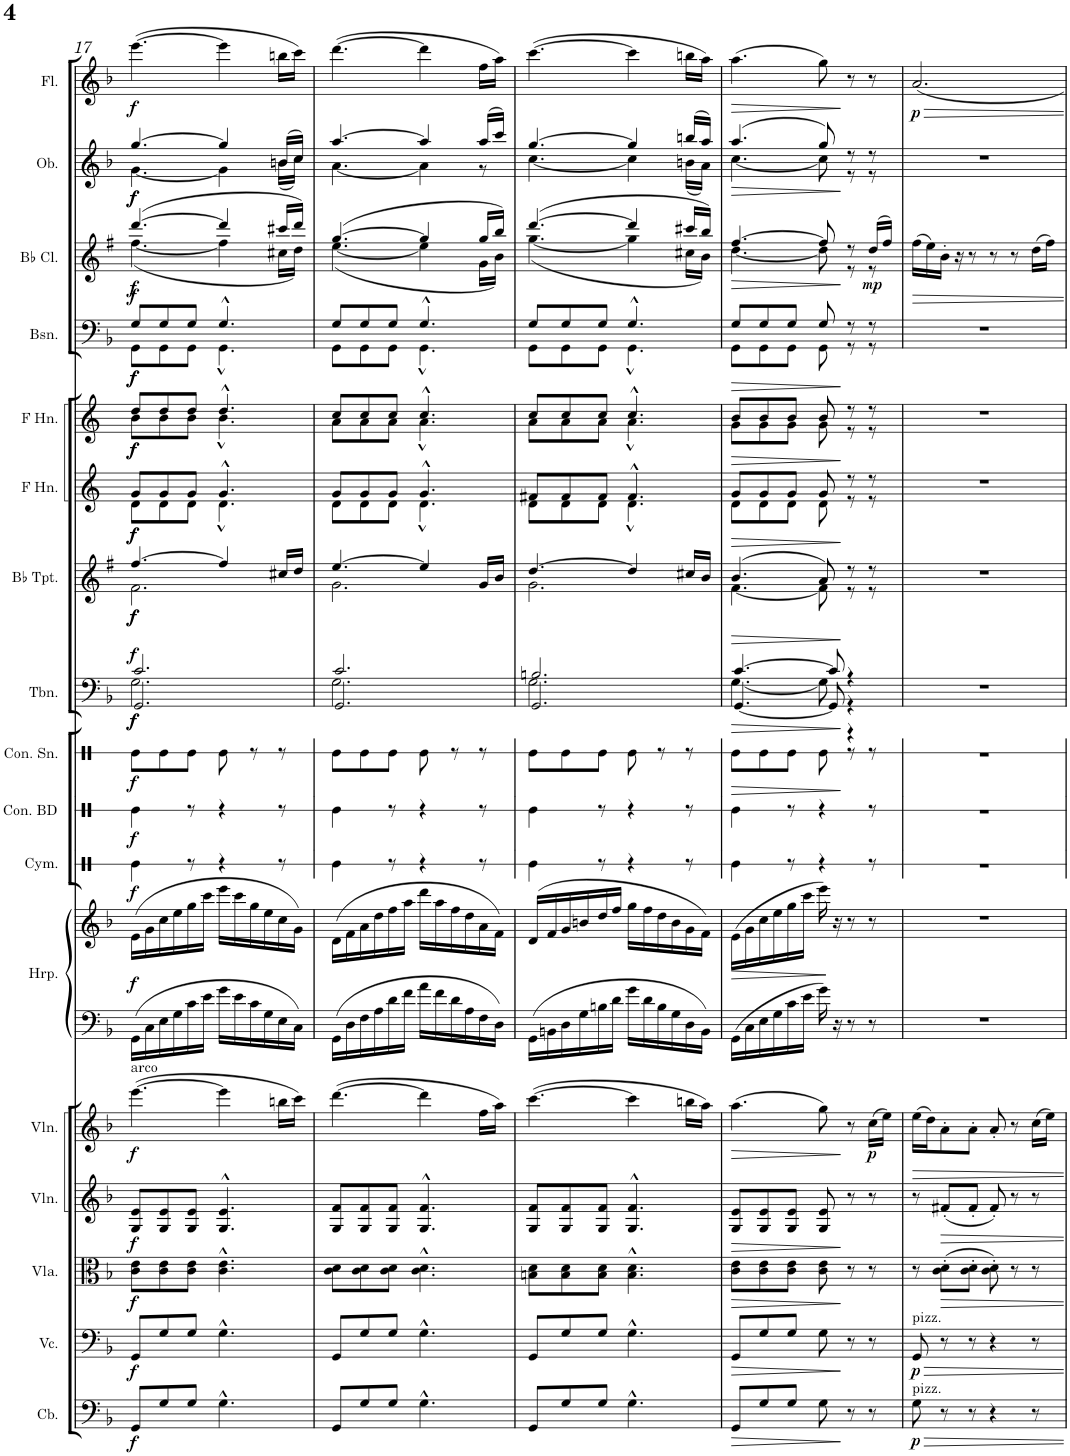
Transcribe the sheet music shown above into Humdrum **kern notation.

**kern	**dynam	**kern	**dynam	**kern	**dynam	**kern	**dynam	**kern	**dynam	**kern	**kern	**dynam	**kern	**dynam	**kern	**dynam	**kern	**dynam	**kern	**dynam	**kern	**dynam	**kern	**dynam	**kern	**dynam	**kern	**dynam
*part14	*part14	*part13	*part13	*part12	*part12	*part11	*part11	*part10	*part10	*part9	*part9	*part9	*part8	*part8	*part7	*part7	*part6	*part6	*part5	*part5	*part4	*part4	*part3	*part3	*part2	*part2	*part1	*part1
*staff15	*staff15	*staff14	*staff14	*staff13	*staff13	*staff12	*staff12	*staff11	*staff11	*staff10	*staff9	*staff9/10	*staff8	*staff8	*staff7	*staff7	*staff6	*staff6	*staff5	*staff5	*staff4	*staff4	*staff3	*staff3	*staff2	*staff2	*staff1	*staff1
*I"Contrabass	*	*I"Violoncello	*	*I"Viola	*	*I"Violin	*	*I"Violin	*	*I"Harp	*	*	*I"Trombone	*	*I"Bb Trumpet	*	*I"Horn in F	*	*I"Horn in F	*	*I"Bassoon	*	*I"Bb Clarinet	*	*I"Oboe	*	*I"Flute	*
*I'Cb.	*	*I'Vc.	*	*I'Vla.	*	*I'Vln.	*	*I'Vln.	*	*I'Hrp.	*	*	*I'Tbn.	*	*I'Bb Tpt.	*	*	*	*	*	*I'Bsn.	*	*I'Bb Cl.	*	*I'Ob.	*	*I'Fl.	*
!!LO:PB:g=z
*clefF4	*	*clefF4	*	*clefC3	*	*clefG2	*	*clefG2	*	*clefF4	*clefG2	*	*clefF4	*	*clefG2	*	*clefG2	*	*clefG2	*	*clefF4	*	*clefG2	*	*clefG2	*	*clefG2	*
*Trd7c12	*	*	*	*	*	*	*	*	*	*	*	*	*	*	*Trd1c2	*	*Trd4c7	*	*Trd4c7	*	*	*	*Trd1c2	*	*	*	*	*
*k[b-]	*	*k[b-]	*	*k[b-]	*	*k[b-]	*	*k[b-]	*	*k[b-]	*k[b-]	*	*k[b-]	*	*k[f#]	*	*k[]	*	*k[]	*	*k[b-]	*	*k[f#]	*	*k[b-]	*	*k[b-]	*
*M6/8	*	*M6/8	*	*M6/8	*	*M6/8	*	*M6/8	*	*M6/8	*M6/8	*	*M6/8	*	*M6/8	*	*M6/8	*	*M6/8	*	*M6/8	*	*M6/8	*	*M6/8	*	*M6/8	*
=17	=17	=17	=17	=17	=17	=17	=17	=17	=17	=17	=17	=17	=17	=17	=17	=17	=17	=17	=17	=17	=17	=17	=17	=17	=17	=17	=17	=17
*	*	*	*	*	*	*	*	*	*	*	*	*	*^	*	*^	*	*^	*	*^	*	*^	*	*^	*	*^	*	*	*
*	*	*	*	*	*	*	*	*	*	*	*	*	*	*^	*	*	*	*	*	*	*	*	*	*	*	*	*	*	*	*	*	*	*	*	*
!	!	!	!	!	!	!	!	!LO:TX:a:t=arco	!	!	!	!	!	!	!	!	!	!	!	!	!	!	!	!	!	!	!	!	!	!	!	!	!	!	!	!
!	!LO:DY:b	!	!LO:DY:b	!	!LO:DY:b	!	!LO:DY:b	!	!LO:DY:b	!	!	!LO:DY:b	!	!	!	!LO:DY:b	!	!	!	!	!	!	!	!	!	!	!	!	!	!	!	!	!	!	!	!
!	!	!	!	!	!	!	!	!	!	!	!	!	!	!	!	!LO:DY:n=1:b	!	!	!	!	!	!	!	!	!	!	!	!	!	!	!	!	!	!	!	!
!	!	!	!	!	!	!	!	!	!	!	!	!	!	!	!	!LO:DY:n=2:a	!	!	!LO:DY:b	!	!	!	!	!	!	!	!	!	!	!	!	!	!	!	!	!
!	!	!	!	!	!	!	!	!	!	!	!	!	!	!	!	!	!	!	!LO:DY:n=1:b	!	!	!LO:DY:b	!	!	!	!	!	!	!	!	!	!	!	!	!	!
!	!	!	!	!	!	!	!	!	!	!	!	!	!	!	!	!	!	!	!	!	!	!LO:DY:n=1:b	!	!	!LO:DY:b	!	!	!	!	!	!	!	!	!	!	!
!	!	!	!	!	!	!	!	!	!	!	!	!	!	!	!	!	!	!	!	!	!	!	!	!	!LO:DY:n=1:b	!	!	!LO:DY:b	!	!	!	!	!	!	!	!
!	!	!	!	!	!	!	!	!	!	!	!	!	!	!	!	!	!	!	!	!	!	!	!	!	!	!	!	!LO:DY:n=1:b	!	!	!LO:DY:b	!	!	!	!	!
!	!	!	!	!	!	!	!	!	!	!	!	!	!	!	!	!	!	!	!	!	!	!	!	!	!	!	!	!	!	!	!LO:DY:n=1:b	!	!	!LO:DY:b	!	!
!	!	!	!	!	!	!	!	!	!	!	!	!	!	!	!	!	!	!	!	!	!	!	!	!	!	!	!	!	!	!	!	!	!	!LO:DY:n=1:b	!	!LO:DY:b
8GG/L	f	8GG/L	f	8c\ 8e\L	f	8G/ 8e/L	f	([4.eee\	f	16GG\LL	(16e\LL	f	2.c/	2.G\	2.GG/	f f f	[4.ff#/	2.f#\	f f	8g/L	8d\L	f f	8dd/L	8b\L	f f	8G/L	8GG\L	f f	([4.ddd/	([4.ff#\	f f	[4.gg/	[4.g\	f f	([4.eee\	f
.	.	.	.	.	.	.	.	.	.	16C\	16g\	.	.	.	.	.	.	.	.	.	.	.	.	.	.	.	.	.	.	.	.	.	.	.	.	.
8G/	.	8G/	.	8c\ 8e\	.	8G/ 8e/	.	.	.	16E\	16cc\	.	.	.	.	.	.	.	.	8g/	8d\	.	8dd/	8b\	.	8G/	8GG\	.	.	.	.	.	.	.	.	.
.	.	.	.	.	.	.	.	.	.	16G\	16ee\	.	.	.	.	.	.	.	.	.	.	.	.	.	.	.	.	.	.	.	.	.	.	.	.	.
8G/J	.	8G/J	.	8c\ 8e\J	.	8G/ 8e/J	.	.	.	16c\	16gg\	.	.	.	.	.	.	.	.	8g/J	8d\J	.	8dd/J	8b\J	.	8G/J	8GG\J	.	.	.	.	.	.	.	.	.
.	.	.	.	.	.	.	.	.	.	16e\JJ	16ccc\JJ	.	.	.	.	.	.	.	.	.	.	.	.	.	.	.	.	.	.	.	.	.	.	.	.	.
4.G^^\	.	4.G^^\	.	4.c\^^ 4.e\^^	.	4.G/^^ 4.e/^^	.	4eee\]	.	16g\LL	16eee\LL	.	.	.	.	.	4ff#/]	.	.	4.g^^/	4.d^^\	.	4.dd^^/	4.b^^\	.	4.G^^/	4.GG^^\	.	4ddd/]	4ff#\]	.	4gg/]	4g\]	.	4eee\]	.
.	.	.	.	.	.	.	.	.	.	16e\	16ccc\	.	.	.	.	.	.	.	.	.	.	.	.	.	.	.	.	.	.	.	.	.	.	.	.	.
.	.	.	.	.	.	.	.	.	.	16c\	16gg\	.	.	.	.	.	.	.	.	.	.	.	.	.	.	.	.	.	.	.	.	.	.	.	.	.
.	.	.	.	.	.	.	.	.	.	16G\	16ee\	.	.	.	.	.	.	.	.	.	.	.	.	.	.	.	.	.	.	.	.	.	.	.	.	.
.	.	.	.	.	.	.	.	16bbn\LL	.	16E\	16cc\	.	.	.	.	.	16cc#X/LL	.	.	.	.	.	.	.	.	.	.	.	16ccc#X/LL	16cc#X\LL	.	(16bn/LL	(16b\LL	.	16bbn\LL	.
.	.	.	.	.	.	.	.	16ccc\JJ)	.	16C\JJ	16g\JJ)	.	.	.	.	.	16dd/JJ	.	.	.	.	.	.	.	.	.	.	.	16ddd/JJ)	16dd\JJ)	.	16cc/JJ)	16cc\JJ)	.	16ccc\JJ)	.
=18	=18	=18	=18	=18	=18	=18	=18	=18	=18	=18	=18	=18	=18	=18	=18	=18	=18	=18	=18	=18	=18	=18	=18	=18	=18	=18	=18	=18	=18	=18	=18	=18	=18	=18	=18	=18
8GG/L	.	8GG/L	.	8c\ 8d\L	.	8G/ 8f/L	.	([4.ddd\	.	16GG\LL	(16d\LL	.	2.c/	2.G\	2.GG/	.	[4.ee/	2.g\	.	8g/L	8d\L	.	8cc/L	8a\L	.	8G/L	8GG\L	.	([4.gg/	([4.ee\	.	[4.aa/	[4.a\	.	([4.ddd\	.
.	.	.	.	.	.	.	.	.	.	16D\	16f\	.	.	.	.	.	.	.	.	.	.	.	.	.	.	.	.	.	.	.	.	.	.	.	.	.
8G/	.	8G/	.	8c\ 8d\	.	8G/ 8f/	.	.	.	16F\	16a\	.	.	.	.	.	.	.	.	8g/	8d\	.	8cc/	8a\	.	8G/	8GG\	.	.	.	.	.	.	.	.	.
.	.	.	.	.	.	.	.	.	.	16A\	16dd\	.	.	.	.	.	.	.	.	.	.	.	.	.	.	.	.	.	.	.	.	.	.	.	.	.
8G/J	.	8G/J	.	8c\ 8d\J	.	8G/ 8f/J	.	.	.	16d\	16ff\	.	.	.	.	.	.	.	.	8g/J	8d\J	.	8cc/J	8a\J	.	8G/J	8GG\J	.	.	.	.	.	.	.	.	.
.	.	.	.	.	.	.	.	.	.	16f\JJ	16aa\JJ	.	.	.	.	.	.	.	.	.	.	.	.	.	.	.	.	.	.	.	.	.	.	.	.	.
4.G^^\	.	4.G^^\	.	4.c\^^ 4.d\^^	.	4.G/^^ 4.f/^^	.	4ddd\]	.	16a\LL	16ddd\LL	.	.	.	.	.	4ee/]	.	.	4.g^^/	4.d^^\	.	4.cc^^/	4.a^^\	.	4.G^^/	4.GG^^\	.	4gg/]	4ee\]	.	4aa/]	4a\]	.	4ddd\]	.
.	.	.	.	.	.	.	.	.	.	16f\	16aa\	.	.	.	.	.	.	.	.	.	.	.	.	.	.	.	.	.	.	.	.	.	.	.	.	.
.	.	.	.	.	.	.	.	.	.	16d\	16ff\	.	.	.	.	.	.	.	.	.	.	.	.	.	.	.	.	.	.	.	.	.	.	.	.	.
.	.	.	.	.	.	.	.	.	.	16A\	16dd\	.	.	.	.	.	.	.	.	.	.	.	.	.	.	.	.	.	.	.	.	.	.	.	.	.
.	.	.	.	.	.	.	.	16ff\LL	.	16F\	16a\	.	.	.	.	.	16g/LL	.	.	.	.	.	.	.	.	.	.	.	16gg/LL	16g\LL	.	(16aa/LL	8r	.	16ff\LL	.
.	.	.	.	.	.	.	.	16aa\JJ)	.	16D\JJ	16f\JJ)	.	.	.	.	.	16b/JJ	.	.	.	.	.	.	.	.	.	.	.	16bb/JJ)	16b\JJ)	.	16ccc/JJ)	.	.	16aa\JJ)	.
=19	=19	=19	=19	=19	=19	=19	=19	=19	=19	=19	=19	=19	=19	=19	=19	=19	=19	=19	=19	=19	=19	=19	=19	=19	=19	=19	=19	=19	=19	=19	=19	=19	=19	=19	=19	=19
8GG/L	.	8GG/L	.	8Bn\ 8d\L	.	8G/ 8f/L	.	([4.ccc\	.	16GG\LL	(16d/LL	.	2.Bn/	2.G\	2.GG/	.	[4.dd/	2.g\	.	8f#X/L	8d\L	.	8cc/L	8a\L	.	8G/L	8GG\L	.	([4.ddd/	([4.gg\	.	[4.gg/	[4.cc\	.	([4.ccc\	.
.	.	.	.	.	.	.	.	.	.	16BBn\	16f/	.	.	.	.	.	.	.	.	.	.	.	.	.	.	.	.	.	.	.	.	.	.	.	.	.
8G/	.	8G/	.	8B\ 8d\	.	8G/ 8f/	.	.	.	16D\	16g/	.	.	.	.	.	.	.	.	8f#/	8d\	.	8cc/	8a\	.	8G/	8GG\	.	.	.	.	.	.	.	.	.
.	.	.	.	.	.	.	.	.	.	16G\	16bn/	.	.	.	.	.	.	.	.	.	.	.	.	.	.	.	.	.	.	.	.	.	.	.	.	.
8G/J	.	8G/J	.	8B\ 8d\J	.	8G/ 8f/J	.	.	.	16Bn\	16dd/	.	.	.	.	.	.	.	.	8f#/J	8d\J	.	8cc/J	8a\J	.	8G/J	8GG\J	.	.	.	.	.	.	.	.	.
.	.	.	.	.	.	.	.	.	.	16d\JJ	16ff/JJ	.	.	.	.	.	.	.	.	.	.	.	.	.	.	.	.	.	.	.	.	.	.	.	.	.
4.G^^\	.	4.G^^\	.	4.B\^^ 4.d\^^	.	4.G/^^ 4.f/^^	.	4ccc\]	.	16g\LL	16gg\LL	.	.	.	.	.	4dd/]	.	.	4.f#^^/	4.d^^\	.	4.cc^^/	4.a^^\	.	4.G^^/	4.GG^^\	.	4ddd/]	4gg\]	.	4gg/]	4cc\]	.	4ccc\]	.
.	.	.	.	.	.	.	.	.	.	16d\	16ff\	.	.	.	.	.	.	.	.	.	.	.	.	.	.	.	.	.	.	.	.	.	.	.	.	.
.	.	.	.	.	.	.	.	.	.	16B\	16dd\	.	.	.	.	.	.	.	.	.	.	.	.	.	.	.	.	.	.	.	.	.	.	.	.	.
.	.	.	.	.	.	.	.	.	.	16G\	16b\	.	.	.	.	.	.	.	.	.	.	.	.	.	.	.	.	.	.	.	.	.	.	.	.	.
.	.	.	.	.	.	.	.	16bbn\LL	.	16D\	16g\	.	.	.	.	.	16cc#X/LL	.	.	.	.	.	.	.	.	.	.	.	16ccc#X/LL	16cc#X\LL	.	(16bbn/LL	(16bn\LL	.	16bbn\LL	.
.	.	.	.	.	.	.	.	16aa\JJ)	.	16BB\JJ	16f\JJ)	.	.	.	.	.	16b/JJ	.	.	.	.	.	.	.	.	.	.	.	16bb/JJ)	16b\JJ)	.	16aa/JJ)	16a\JJ)	.	16aa\JJ)	.
=20	=20	=20	=20	=20	=20	=20	=20	=20	=20	=20	=20	=20	=20	=20	=20	=20	=20	=20	=20	=20	=20	=20	=20	=20	=20	=20	=20	=20	=20	=20	=20	=20	=20	=20	=20	=20
!	!LO:HP:b	!	!LO:HP:b	!	!LO:HP:b	!	!LO:HP:b	!	!LO:HP:b	!	!	!LO:HP:b	!	!	!	!LO:HP:b	!	!	!LO:HP:b	!	!	!LO:HP:b	!	!	!LO:HP:b	!	!	!LO:HP:b	!	!	!LO:HP:b	!	!	!LO:HP:b	!	!LO:HP:b
8GG/L	>	8GG/L	>	8c\ 8e\L	>	8G/ 8e/L	>	(4.aa\	>	16GG\LL	(16e\LL	>	[4.c/	[4.G\	[<4.GG/	>	(4.b/	[4.f#\	>	8g/L	8d\L	>	8b/L	8g\L	>	8G/L	8GG\L	>	[4.ff#/	[4.dd\	>	(4.aa/	[4.cc\	>	(4.aa\	>
.	.	.	.	.	.	.	.	.	.	16C\	16g\	.	.	.	.	.	.	.	.	.	.	.	.	.	.	.	.	.	.	.	.	.	.	.	.	.
8G/	.	8G/	.	8c\ 8e\	.	8G/ 8e/	.	.	.	16E\	16cc\	.	.	.	.	.	.	.	.	8g/	8d\	.	8b/	8g\	.	8G/	8GG\	.	.	.	.	.	.	.	.	.
.	.	.	.	.	.	.	.	.	.	16G\	16ee\	.	.	.	.	.	.	.	.	.	.	.	.	.	.	.	.	.	.	.	.	.	.	.	.	.
8G/J	.	8G/J	.	8c\ 8e\J	.	8G/ 8e/J	.	.	.	16c\	16gg\	.	.	.	.	.	.	.	.	8g/J	8d\J	.	8b/J	8g\J	.	8G/J	8GG\J	.	.	.	.	.	.	.	.	.
.	.	.	.	.	.	.	.	.	.	16e\JJ	16ccc\JJ	.	.	.	.	.	.	.	.	.	.	.	.	.	.	.	.	.	.	.	.	.	.	.	.	.
8G\	.	8G\	.	8c\ 8e\	.	8G/ 8e/	.	8gg\)	.	16g\	16eee\)	.	8c/]	8G\]	8GG/]	.	8a/)	8f#\]	.	8g/	8d\	.	8b/	8g\	.	8G/	8GG\	.	8ff#/]	8dd\]	.	8gg/)	8cc\]	.	8gg\)	.
.	.	.	.	.	.	.	.	.	.	16r	16r	]	.	.	.	.	.	.	.	.	.	.	.	.	.	.	.	.	.	.	.	.	.	.	.	.
8r	]	8r	]	8r	]	8r	]	8r	]	8r	8r	.	4r	4r	4r	]	8r	8r	]	8r	8r	]	8r	8r	]	8r	8r	]	8r	8r	]	8r	8r	]	8r	]
!	!	!	!	!	!	!	!	!	!LO:DY:b	!	!	!	!	!	!	!	!	!	!	!	!	!	!	!	!	!	!	!	!	!	!LO:DY:b	!	!	!	!	!
8r	.	8r	.	8r	.	8r	.	(16cc\LL	p	8r	8r	.	.	.	.	.	8r	8r	.	8r	8r	.	8r	8r	.	8r	8r	.	(16dd/LL	8r	mp	8r	8r	.	8r	.
.	.	.	.	.	.	.	.	16ee\JJ)	.	.	.	.	.	.	.	.	.	.	.	.	.	.	.	.	.	.	.	.	16ff#/JJ)	.	.	.	.	.	.	.
*	*	*	*	*	*	*	*	*	*	*	*	*	*v	*v	*v	*	*	*	*	*v	*v	*	*v	*v	*	*v	*v	*	*v	*v	*	*v	*v	*	*	*
*	*	*	*	*	*	*	*	*	*	*	*	*	*	*	*v	*v	*	*	*	*	*	*	*	*	*	*	*	*	*
=21	=21	=21	=21	=21	=21	=21	=21	=21	=21	=21	=21	=21	=21	=21	=21	=21	=21	=21	=21	=21	=21	=21	=21	=21	=21	=21	=21	=21
!	!	!LO:TX:a:t=pizz.	!	!	!	!	!	!	!	!	!	!	!	!	!	!	!	!	!	!	!	!	!	!	!	!	!	!
!LO:TX:a:t=pizz.	!	!	!	!	!	!	!	!	!	!	!	!	!	!	!	!	!	!	!	!	!	!	!	!	!	!	!	!
!	!LO:DY:b	!	!LO:DY:b	!	!	!	!	!	!	!	!	!	!	!	!	!	!	!	!	!	!	!	!	!	!	!	!	!LO:DY:b
8G\	p	8GG/	p	8r	.	8r	.	(16ee\LL	.	2.r	2.r	.	2.r	.	2.r	.	2.r	.	2.r	.	2.r	.	(16ff#\LL	.	2.r	.	2.a/	p
.	.	.	.	.	.	.	.	16dd\J)	.	.	.	.	.	.	.	.	.	.	.	.	.	.	16ee\)	.	.	.	.	.
8r	.	8r	.	(8c\' 8d\'L	.	(8f#X'/L	.	8a'\	.	.	.	.	.	.	.	.	.	.	.	.	.	.	16b'\JJ	.	.	.	.	.
.	.	.	.	.	.	.	.	.	.	.	.	.	.	.	.	.	.	.	.	.	.	.	16r	.	.	.	.	.
8r	.	8r	.	8c\' 8d\'J	.	8f#'/J	.	8a'\J	.	.	.	.	.	.	.	.	.	.	.	.	.	.	8r	.	.	.	.	.
4r	.	4r	.	8c\' 8d\')	.	8f#'/)	.	8a'/	.	.	.	.	.	.	.	.	.	.	.	.	.	.	8r	.	.	.	.	.
.	.	.	.	8r	.	8r	.	8r	.	.	.	.	.	.	.	.	.	.	.	.	.	.	8r	.	.	.	.	.
8r	.	8r	.	8r	.	8r	.	(16cc\LL	.	.	.	.	.	.	.	.	.	.	.	.	.	.	(16dd\LL	.	.	.	.	.
.	.	.	.	.	.	.	.	16ee\JJ)	.	.	.	.	.	.	.	.	.	.	.	.	.	.	16ff#\JJ)	.	.	.	.	.
=	=	=	=	=	=	=	=	=	=	=	=	=	=	=	=	=	=	=	=	=	=	=	=	=	=	=	=	=
*-	*-	*-	*-	*-	*-	*-	*-	*-	*-	*-	*-	*-	*-	*-	*-	*-	*-	*-	*-	*-	*-	*-	*-	*-	*-	*-	*-	*-
